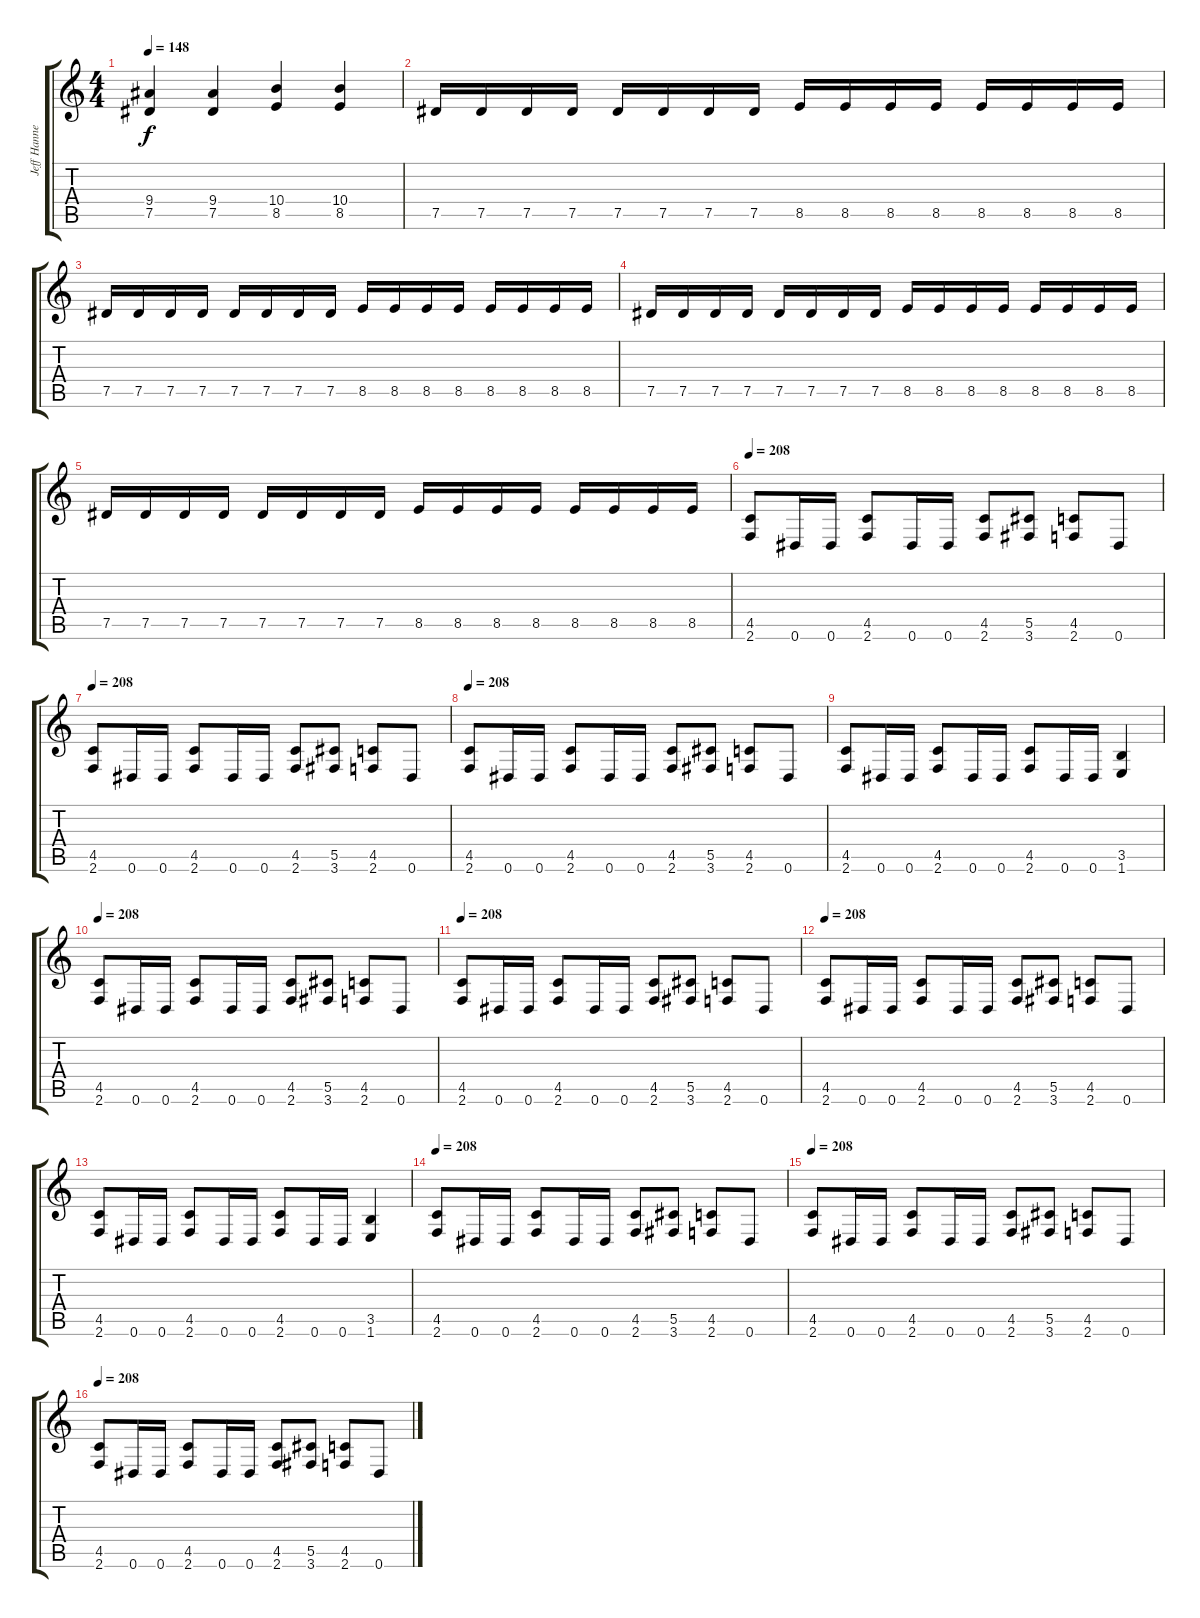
\track ("Jeff Hanneman" "Jeff Hanne") {instrument distortionguitar}
\staff {score tabs}
\tuning (Eb4 Bb3 Gb3 Db3 Ab2 Eb2) {hide}
\ts (4 4)
\tempo 148
\clef g2
\ks c
(9.4 7.5).4{dy f} (9.4 7.5).4 (10.4 8.5).4 (10.4 8.5).4 |
7.5.16 7.5.16 7.5.16 7.5.16 7.5.16 7.5.16 7.5.16 7.5.16 8.5.16 8.5.16 8.5.16 8.5.16 8.5.16 8.5.16 8.5.16 8.5.16 |
7.5.16 7.5.16 7.5.16 7.5.16 7.5.16 7.5.16 7.5.16 7.5.16 8.5.16 8.5.16 8.5.16 8.5.16 8.5.16 8.5.16 8.5.16 8.5.16 |
7.5.16 7.5.16 7.5.16 7.5.16 7.5.16 7.5.16 7.5.16 7.5.16 8.5.16 8.5.16 8.5.16 8.5.16 8.5.16 8.5.16 8.5.16 8.5.16 |
7.5.16 7.5.16 7.5.16 7.5.16 7.5.16 7.5.16 7.5.16 7.5.16 8.5.16 8.5.16 8.5.16 8.5.16 8.5.16 8.5.16 8.5.16 8.5.16 |
\tempo 208
(4.5 2.6).8 0.6.16 0.6.16 (4.5 2.6).8 0.6.16 0.6.16 (4.5 2.6).8 (5.5 3.6).8 (4.5 2.6).8 0.6.8 |
\tempo 208
(4.5 2.6).8 0.6.16 0.6.16 (4.5 2.6).8 0.6.16 0.6.16 (4.5 2.6).8 (5.5 3.6).8 (4.5 2.6).8 0.6.8 |
\tempo 208
(4.5 2.6).8 0.6.16 0.6.16 (4.5 2.6).8 0.6.16 0.6.16 (4.5 2.6).8 (5.5 3.6).8 (4.5 2.6).8 0.6.8 |
(4.5 2.6).8 0.6.16 0.6.16 (4.5 2.6).8 0.6.16 0.6.16 (4.5 2.6).8 0.6.16 0.6.16 (3.5 1.6).4 |
\tempo 208
(4.5 2.6).8 0.6.16 0.6.16 (4.5 2.6).8 0.6.16 0.6.16 (4.5 2.6).8 (5.5 3.6).8 (4.5 2.6).8 0.6.8 |
\tempo 208
(4.5 2.6).8 0.6.16 0.6.16 (4.5 2.6).8 0.6.16 0.6.16 (4.5 2.6).8 (5.5 3.6).8 (4.5 2.6).8 0.6.8 |
\tempo 208
(4.5 2.6).8 0.6.16 0.6.16 (4.5 2.6).8 0.6.16 0.6.16 (4.5 2.6).8 (5.5 3.6).8 (4.5 2.6).8 0.6.8 |
(4.5 2.6).8 0.6.16 0.6.16 (4.5 2.6).8 0.6.16 0.6.16 (4.5 2.6).8 0.6.16 0.6.16 (3.5 1.6).4 |
\tempo 208
(4.5 2.6).8 0.6.16 0.6.16 (4.5 2.6).8 0.6.16 0.6.16 (4.5 2.6).8 (5.5 3.6).8 (4.5 2.6).8 0.6.8 |
\tempo 208
(4.5 2.6).8 0.6.16 0.6.16 (4.5 2.6).8 0.6.16 0.6.16 (4.5 2.6).8 (5.5 3.6).8 (4.5 2.6).8 0.6.8 |
\tempo 208
(4.5 2.6).8 0.6.16 0.6.16 (4.5 2.6).8 0.6.16 0.6.16 (4.5 2.6).8 (5.5 3.6).8 (4.5 2.6).8 0.6.8
